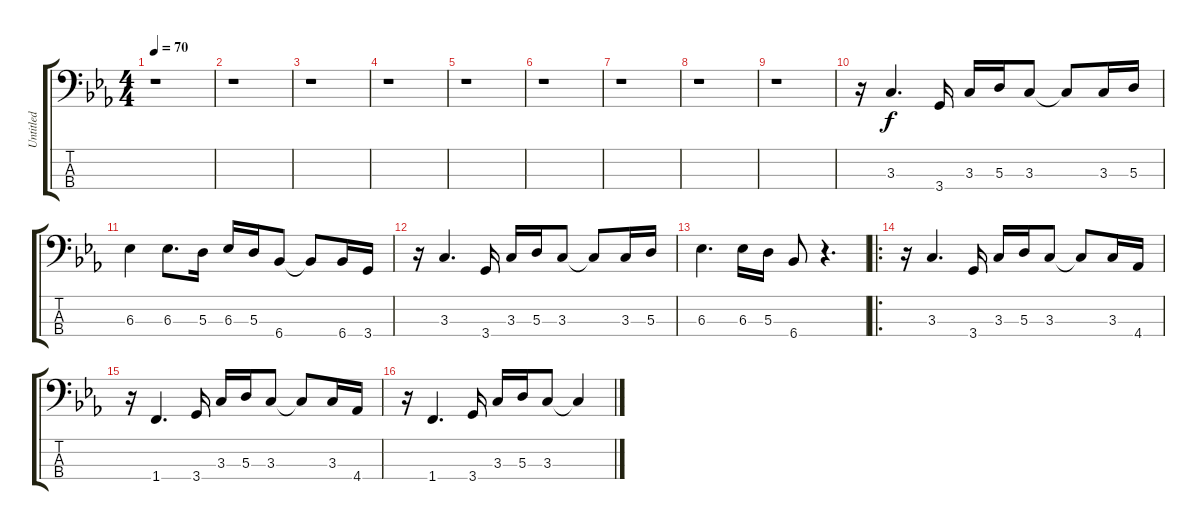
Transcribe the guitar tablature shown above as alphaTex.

\track ("Untitled" "Untitled") {instrument electricbassfinger}
\staff {score tabs}
\tuning (G2 D2 A1 E1) {hide}
\ts (4 4)
\tempo 70
\clef f4
\ks eb
r.1{dy f} |
r.1 |
r.1 |
r.1 |
r.1 |
r.1 |
r.1 |
r.1 |
r.1 |
r.16 3.3.4{d} 3.4.16 3.3.16 5.3.16 3.3.8 3.3{t}.8 3.3.16 5.3.16 |
6.3.4 6.3.8{d} 5.3.16 6.3.16 5.3.16 6.4.8 6.4{t}.8 6.4.16 3.4.16 |
r.16 3.3.4{d} 3.4.16 3.3.16 5.3.16 3.3.8 3.3{t}.8 3.3.16 5.3.16 |
6.3.4{d} 6.3.16 5.3.16 6.4.8 r.4{d} |
\ro
r.16 3.3.4{d} 3.4.16 3.3.16 5.3.16 3.3.8 3.3{t}.8 3.3.16 4.4.16 |
r.16 1.4.4{d} 3.4.16 3.3.16 5.3.16 3.3.8 3.3{t}.8 3.3.16 4.4.16 |
r.16 1.4.4{d} 3.4.16 3.3.16 5.3.16 3.3.8 3.3{t}.4
